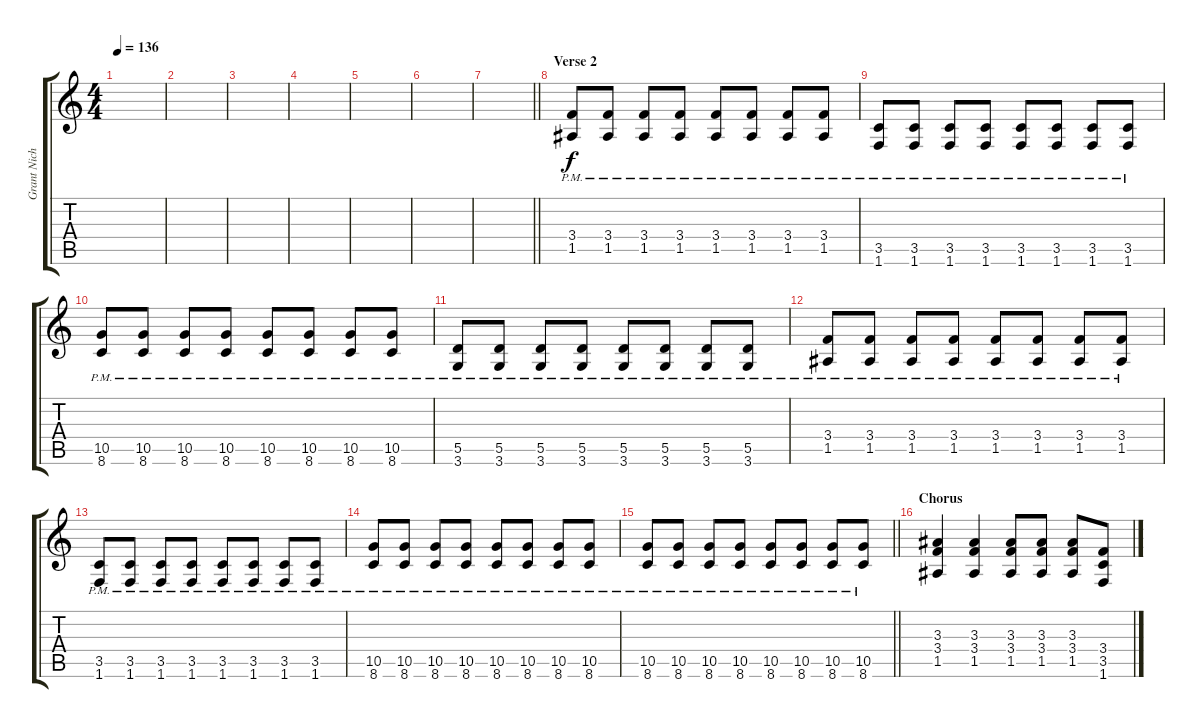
\track ("Grant Nicholas 2" "Grant Nich") {instrument overdrivenguitar}
\staff {score tabs}
\tuning (E4 B3 G3 D3 A2 E2) {hide}
\ts (4 4)
\tempo 136
\clef g2
\ks c
|
|
|
|
|
|
\barLineRight lightlight
|
\section ("" "Verse 2")
(3.4{pm} 1.5{pm}).8 (3.4{pm} 1.5{pm}).8 (3.4{pm} 1.5{pm}).8 (3.4{pm} 1.5{pm}).8 (3.4{pm} 1.5{pm}).8 (3.4{pm} 1.5{pm}).8 (3.4{pm} 1.5{pm}).8 (3.4{pm} 1.5{pm}).8 |
(3.5{pm} 1.6{pm}).8 (3.5{pm} 1.6{pm}).8 (3.5{pm} 1.6{pm}).8 (3.5{pm} 1.6{pm}).8 (3.5{pm} 1.6{pm}).8 (3.5{pm} 1.6{pm}).8 (3.5{pm} 1.6{pm}).8 (3.5{pm} 1.6{pm}).8 |
(10.5{pm} 8.6{pm}).8 (10.5{pm} 8.6{pm}).8 (10.5{pm} 8.6{pm}).8 (10.5{pm} 8.6{pm}).8 (10.5{pm} 8.6{pm}).8 (10.5{pm} 8.6{pm}).8 (10.5{pm} 8.6{pm}).8 (10.5{pm} 8.6{pm}).8 |
(5.5{pm} 3.6{pm}).8 (5.5{pm} 3.6{pm}).8 (5.5{pm} 3.6{pm}).8 (5.5{pm} 3.6{pm}).8 (5.5{pm} 3.6{pm}).8 (5.5{pm} 3.6{pm}).8 (5.5{pm} 3.6{pm}).8 (5.5{pm} 3.6{pm}).8 |
(3.4{pm} 1.5{pm}).8 (3.4{pm} 1.5{pm}).8 (3.4{pm} 1.5{pm}).8 (3.4{pm} 1.5{pm}).8 (3.4{pm} 1.5{pm}).8 (3.4{pm} 1.5{pm}).8 (3.4{pm} 1.5{pm}).8 (3.4{pm} 1.5{pm}).8 |
(3.5{pm} 1.6{pm}).8 (3.5{pm} 1.6{pm}).8 (3.5{pm} 1.6{pm}).8 (3.5{pm} 1.6{pm}).8 (3.5{pm} 1.6{pm}).8 (3.5{pm} 1.6{pm}).8 (3.5{pm} 1.6{pm}).8 (3.5{pm} 1.6{pm}).8 |
(10.5{pm} 8.6{pm}).8 (10.5{pm} 8.6{pm}).8 (10.5{pm} 8.6{pm}).8 (10.5{pm} 8.6{pm}).8 (10.5{pm} 8.6{pm}).8 (10.5{pm} 8.6{pm}).8 (10.5{pm} 8.6{pm}).8 (10.5{pm} 8.6{pm}).8 |
\barLineRight lightlight
(10.5{pm} 8.6{pm}).8 (10.5{pm} 8.6{pm}).8 (10.5{pm} 8.6{pm}).8 (10.5{pm} 8.6{pm}).8 (10.5{pm} 8.6{pm}).8 (10.5{pm} 8.6{pm}).8 (10.5{pm} 8.6{pm}).8 (10.5{pm} 8.6{pm}).8 |
\section ("" "Chorus")
(3.3 3.4 1.5).4 (3.3 3.4 1.5).4 (3.3 3.4 1.5).8 (3.3 3.4 1.5).8 (3.3 3.4 1.5).8 (3.4 3.5 1.6).8
